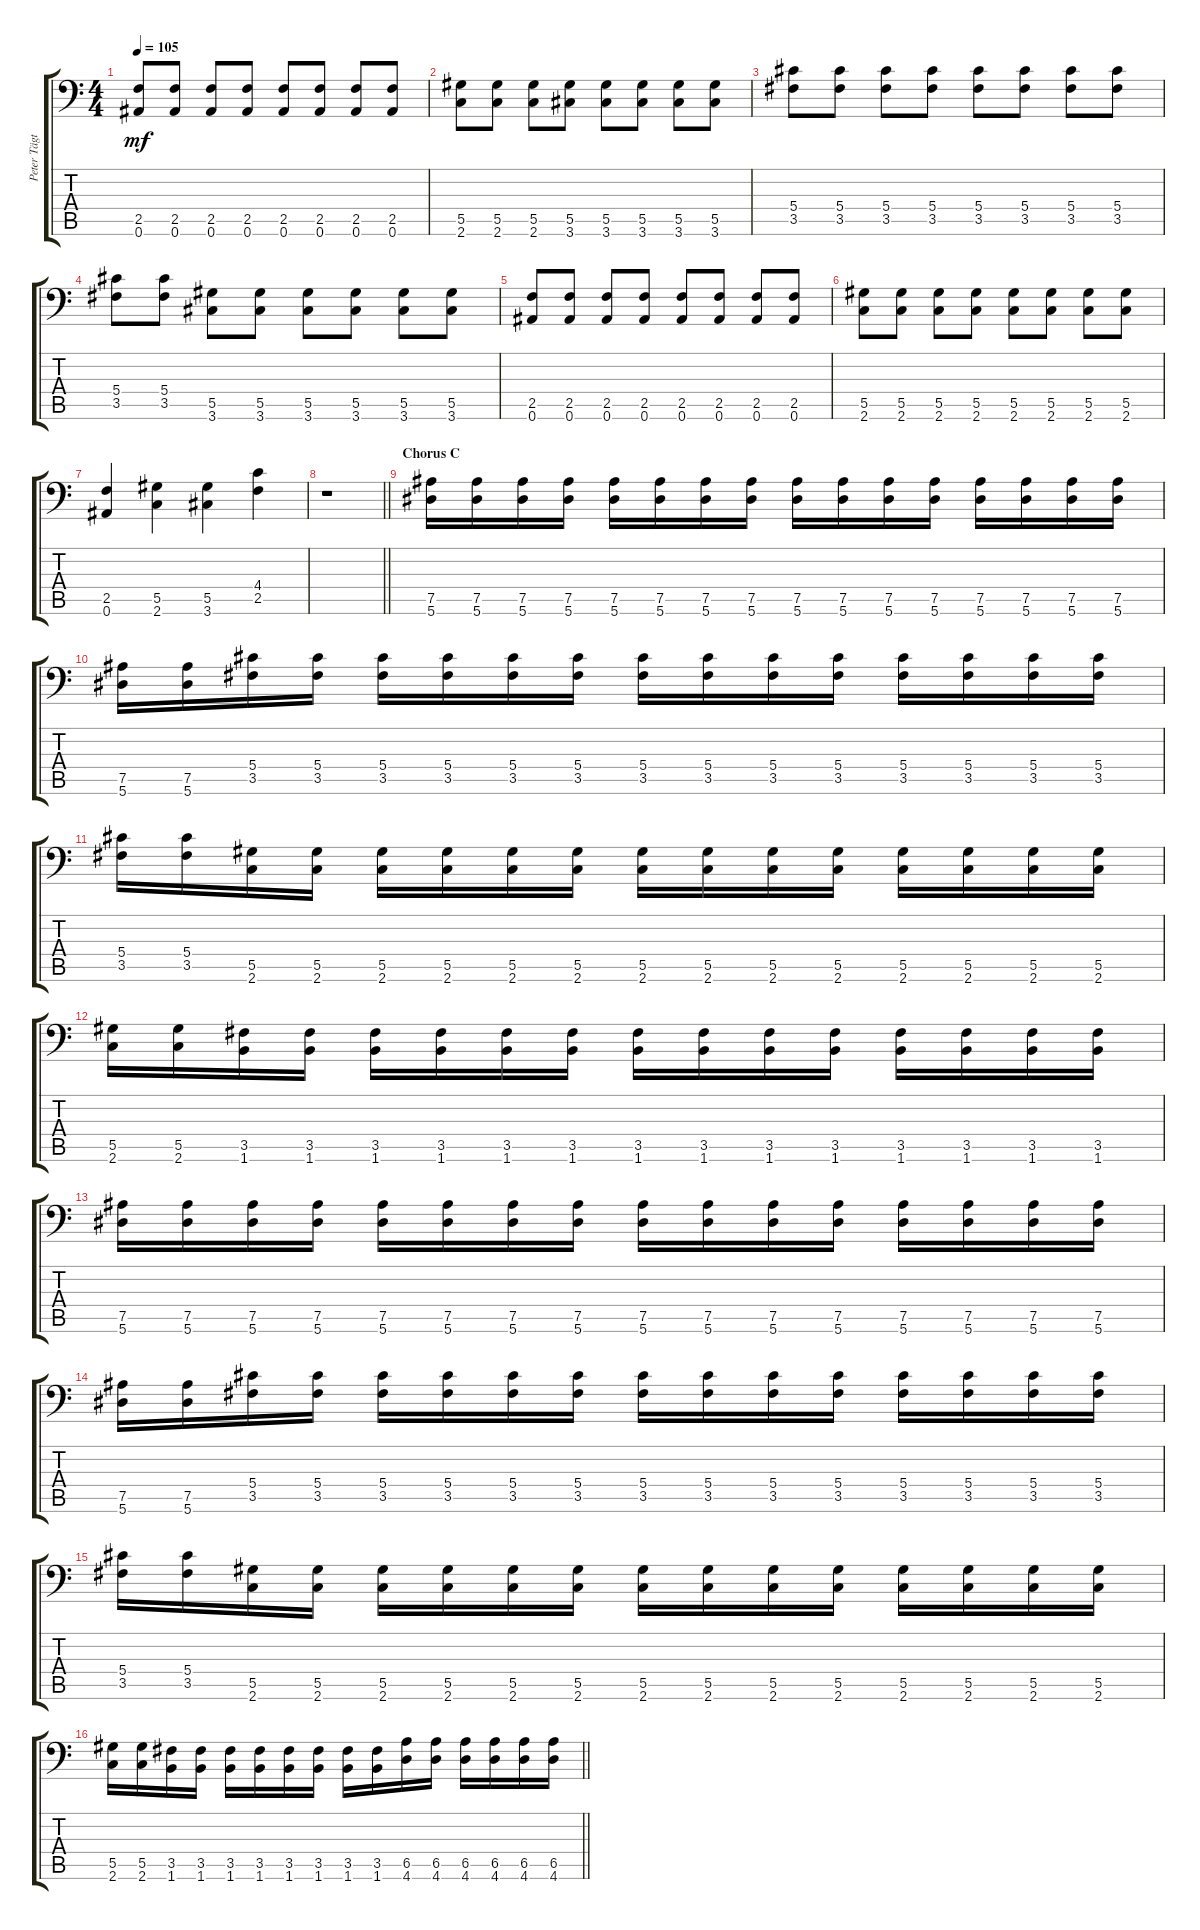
\track ("Peter Tägtgren (Rythm 1)" "Peter Tägt") {instrument distortionguitar}
\staff {score tabs}
\tuning (Bb3 F3 Db3 Ab2 Eb2 Bb1) {hide}
\ts (4 4)
\tempo 105
\clef f4
\ks c
(2.5 0.6).8{dy mf} (2.5 0.6).8 (2.5 0.6).8 (2.5 0.6).8 (2.5 0.6).8 (2.5 0.6).8 (2.5 0.6).8 (2.5 0.6).8 |
(5.5 2.6).8 (5.5 2.6).8 (5.5 2.6).8 (5.5 3.6).8 (5.5 3.6).8 (5.5 3.6).8 (5.5 3.6).8 (5.5 3.6).8 |
(5.4 3.5).8 (5.4 3.5).8 (5.4 3.5).8 (5.4 3.5).8 (5.4 3.5).8 (5.4 3.5).8 (5.4 3.5).8 (5.4 3.5).8 |
(5.4 3.5).8 (5.4 3.5).8 (5.5 3.6).8 (5.5 3.6).8 (5.5 3.6).8 (5.5 3.6).8 (5.5 3.6).8 (5.5 3.6).8 |
(2.5 0.6).8 (2.5 0.6).8 (2.5 0.6).8 (2.5 0.6).8 (2.5 0.6).8 (2.5 0.6).8 (2.5 0.6).8 (2.5 0.6).8 |
(5.5 2.6).8 (5.5 2.6).8 (5.5 2.6).8 (5.5 2.6).8 (5.5 2.6).8 (5.5 2.6).8 (5.5 2.6).8 (5.5 2.6).8 |
(2.5 0.6).4 (5.5 2.6).4 (5.5 3.6).4 (4.4 2.5).4 |
\barLineRight lightlight
r.1 |
\section ("" "Chorus C")
(7.5 5.6).16 (7.5 5.6).16 (7.5 5.6).16 (7.5 5.6).16 (7.5 5.6).16 (7.5 5.6).16 (7.5 5.6).16 (7.5 5.6).16 (7.5 5.6).16 (7.5 5.6).16 (7.5 5.6).16 (7.5 5.6).16 (7.5 5.6).16 (7.5 5.6).16 (7.5 5.6).16 (7.5 5.6).16 |
(7.5 5.6).16 (7.5 5.6).16 (5.4 3.5).16 (5.4 3.5).16 (5.4 3.5).16 (5.4 3.5).16 (5.4 3.5).16 (5.4 3.5).16 (5.4 3.5).16 (5.4 3.5).16 (5.4 3.5).16 (5.4 3.5).16 (5.4 3.5).16 (5.4 3.5).16 (5.4 3.5).16 (5.4 3.5).16 |
(5.4 3.5).16 (5.4 3.5).16 (5.5 2.6).16 (5.5 2.6).16 (5.5 2.6).16 (5.5 2.6).16 (5.5 2.6).16 (5.5 2.6).16 (5.5 2.6).16 (5.5 2.6).16 (5.5 2.6).16 (5.5 2.6).16 (5.5 2.6).16 (5.5 2.6).16 (5.5 2.6).16 (5.5 2.6).16 |
(5.5 2.6).16 (5.5 2.6).16 (3.5 1.6).16 (3.5 1.6).16 (3.5 1.6).16 (3.5 1.6).16 (3.5 1.6).16 (3.5 1.6).16 (3.5 1.6).16 (3.5 1.6).16 (3.5 1.6).16 (3.5 1.6).16 (3.5 1.6).16 (3.5 1.6).16 (3.5 1.6).16 (3.5 1.6).16 |
(7.5 5.6).16 (7.5 5.6).16 (7.5 5.6).16 (7.5 5.6).16 (7.5 5.6).16 (7.5 5.6).16 (7.5 5.6).16 (7.5 5.6).16 (7.5 5.6).16 (7.5 5.6).16 (7.5 5.6).16 (7.5 5.6).16 (7.5 5.6).16 (7.5 5.6).16 (7.5 5.6).16 (7.5 5.6).16 |
(7.5 5.6).16 (7.5 5.6).16 (5.4 3.5).16 (5.4 3.5).16 (5.4 3.5).16 (5.4 3.5).16 (5.4 3.5).16 (5.4 3.5).16 (5.4 3.5).16 (5.4 3.5).16 (5.4 3.5).16 (5.4 3.5).16 (5.4 3.5).16 (5.4 3.5).16 (5.4 3.5).16 (5.4 3.5).16 |
(5.4 3.5).16 (5.4 3.5).16 (5.5 2.6).16 (5.5 2.6).16 (5.5 2.6).16 (5.5 2.6).16 (5.5 2.6).16 (5.5 2.6).16 (5.5 2.6).16 (5.5 2.6).16 (5.5 2.6).16 (5.5 2.6).16 (5.5 2.6).16 (5.5 2.6).16 (5.5 2.6).16 (5.5 2.6).16 |
\barLineRight lightlight
(5.5 2.6).16 (5.5 2.6).16 (3.5 1.6).16 (3.5 1.6).16 (3.5 1.6).16 (3.5 1.6).16 (3.5 1.6).16 (3.5 1.6).16 (3.5 1.6).16 (3.5 1.6).16 (6.5 4.6).16 (6.5 4.6).16 (6.5 4.6).16 (6.5 4.6).16 (6.5 4.6).16 (6.5 4.6).16
